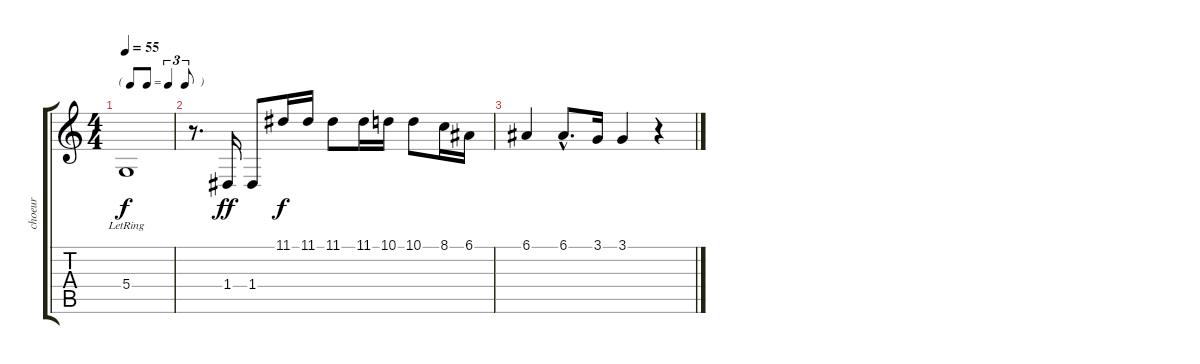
\track ("choeur" "choeur") {instrument pad5bowed}
\staff {score tabs}
\tuning (E4 B3 G3 D3 A2 E2) {hide}
\ts (4 4)
\tf triplet8th
\tempo 55
\clef g2
\ks c
5.4{lr}.1{dy f} |
r.8{d} 1.4.16{dy ff} 1.4.8 11.1.16{dy f} 11.1.16 11.1.8 11.1.16 10.1.16 10.1.8 8.1.16 6.1.16 |
6.1.4 6.1{hac}.8{d} 3.1.16 3.1.4 r.4
